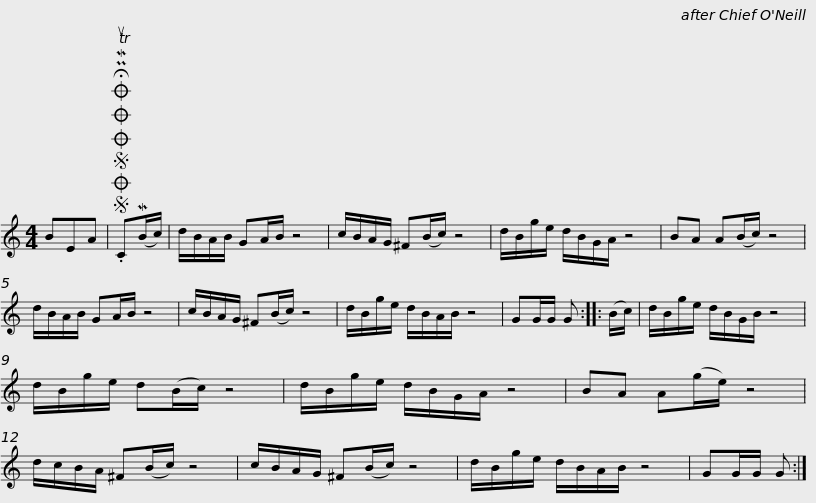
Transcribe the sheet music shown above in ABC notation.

X:1
L:1/8
M:4/4
I:linebreak $
K:C
V:1 treble
V:1
 BEA |SOSOOO .!fermata!PMTuC(MB/c/) | d/B/A/B/ GA/B/ z4 | c/B/A/G/ ^F(B/c/) z4 | d/B/g/e/ d/B/G/A/ z4 | %5
 BA A(B/c/) z4 |$ d/B/A/B/ GA/B/ z4 | c/B/A/G/ ^F(B/c/) z4 | d/B/g/e/ d/B/A/B/ z4 | GG/G/ G :: %10
 (B/c/) | d/B/g/e/ d/B/G/B/ z4 |$ d/B/g/e/ d(B/c/) z4 | d/B/g/e/ d/B/G/A/ z4 | BA A(g/e/) z4 | %15
 d/c/B/A/ ^F(B/c/) z4 | c/B/A/G/ ^F(B/c/) z4 |$ d/B/g/e/ d/B/A/B/ z4 | GG/G/ G :| %19
